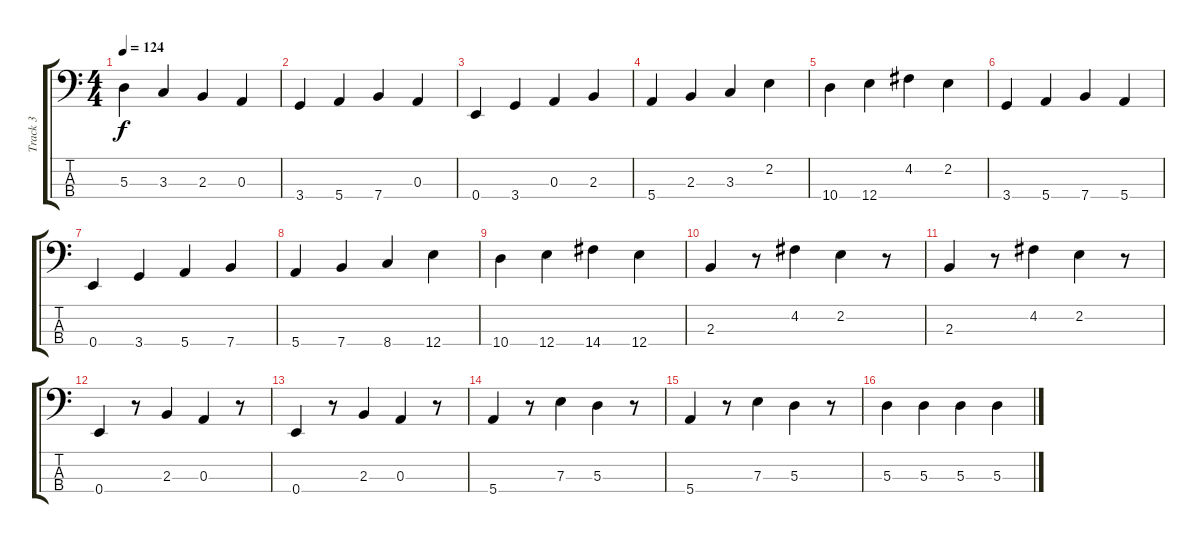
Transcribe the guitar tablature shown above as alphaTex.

\track ("Track 3" "Track 3") {instrument electricbassfinger}
\staff {score tabs}
\tuning (G2 D2 A1 E1) {hide}
\ts (4 4)
\tempo 124
\clef f4
\ks c
5.3.4{dy f} 3.3.4 2.3.4 0.3.4 |
3.4.4 5.4.4 7.4.4 0.3.4 |
0.4.4 3.4.4 0.3.4 2.3.4 |
5.4.4 2.3.4 3.3.4 2.2.4 |
10.4.4 12.4.4 4.2.4 2.2.4 |
3.4.4 5.4.4 7.4.4 5.4.4 |
0.4.4 3.4.4 5.4.4 7.4.4 |
5.4.4 7.4.4 8.4.4 12.4.4 |
10.4.4 12.4.4 14.4.4 12.4.4 |
2.3.4 r.8 4.2.4 2.2.4 r.8 |
2.3.4 r.8 4.2.4 2.2.4 r.8 |
0.4.4 r.8 2.3.4 0.3.4 r.8 |
0.4.4 r.8 2.3.4 0.3.4 r.8 |
5.4.4 r.8 7.3.4 5.3.4 r.8 |
5.4.4 r.8 7.3.4 5.3.4 r.8 |
5.3.4 5.3.4 5.3.4 5.3.4
